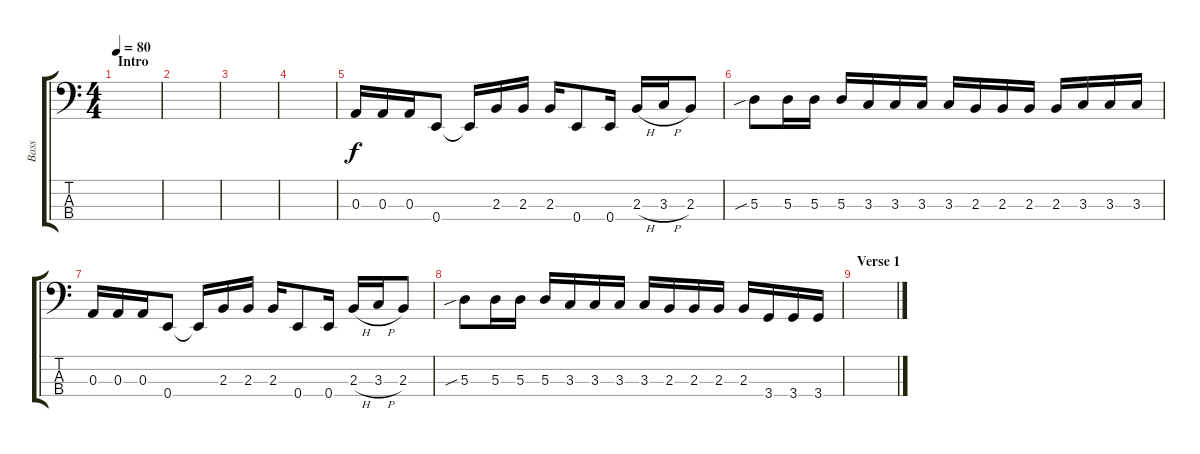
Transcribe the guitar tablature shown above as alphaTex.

\track ("Bass" "Bass") {instrument electricbassfinger}
\staff {score tabs}
\tuning (G2 D2 A1 E1) {hide}
\ts (4 4)
\section ("" "Intro")
\tempo 80
\clef f4
\ks c
|
|
|
|
0.3.16 0.3.16 0.3.16 0.4.8 0.4{t}.16 2.3.16 2.3.16 2.3.16 0.4.8 0.4.16 2.3{h}.16 3.3{h}.16 2.3.8 |
5.3{sib}.8 5.3.16 5.3.16 5.3.16 3.3.16 3.3.16 3.3.16 3.3.16 2.3.16 2.3.16 2.3.16 2.3.16 3.3.16 3.3.16 3.3.16 |
0.3.16 0.3.16 0.3.16 0.4.8 0.4{t}.16 2.3.16 2.3.16 2.3.16 0.4.8 0.4.16 2.3{h}.16 3.3{h}.16 2.3.8 |
5.3{sib}.8 5.3.16 5.3.16 5.3.16 3.3.16 3.3.16 3.3.16 3.3.16 2.3.16 2.3.16 2.3.16 2.3.16 3.4.16 3.4.16 3.4.16 |
\section ("" "Verse 1")
